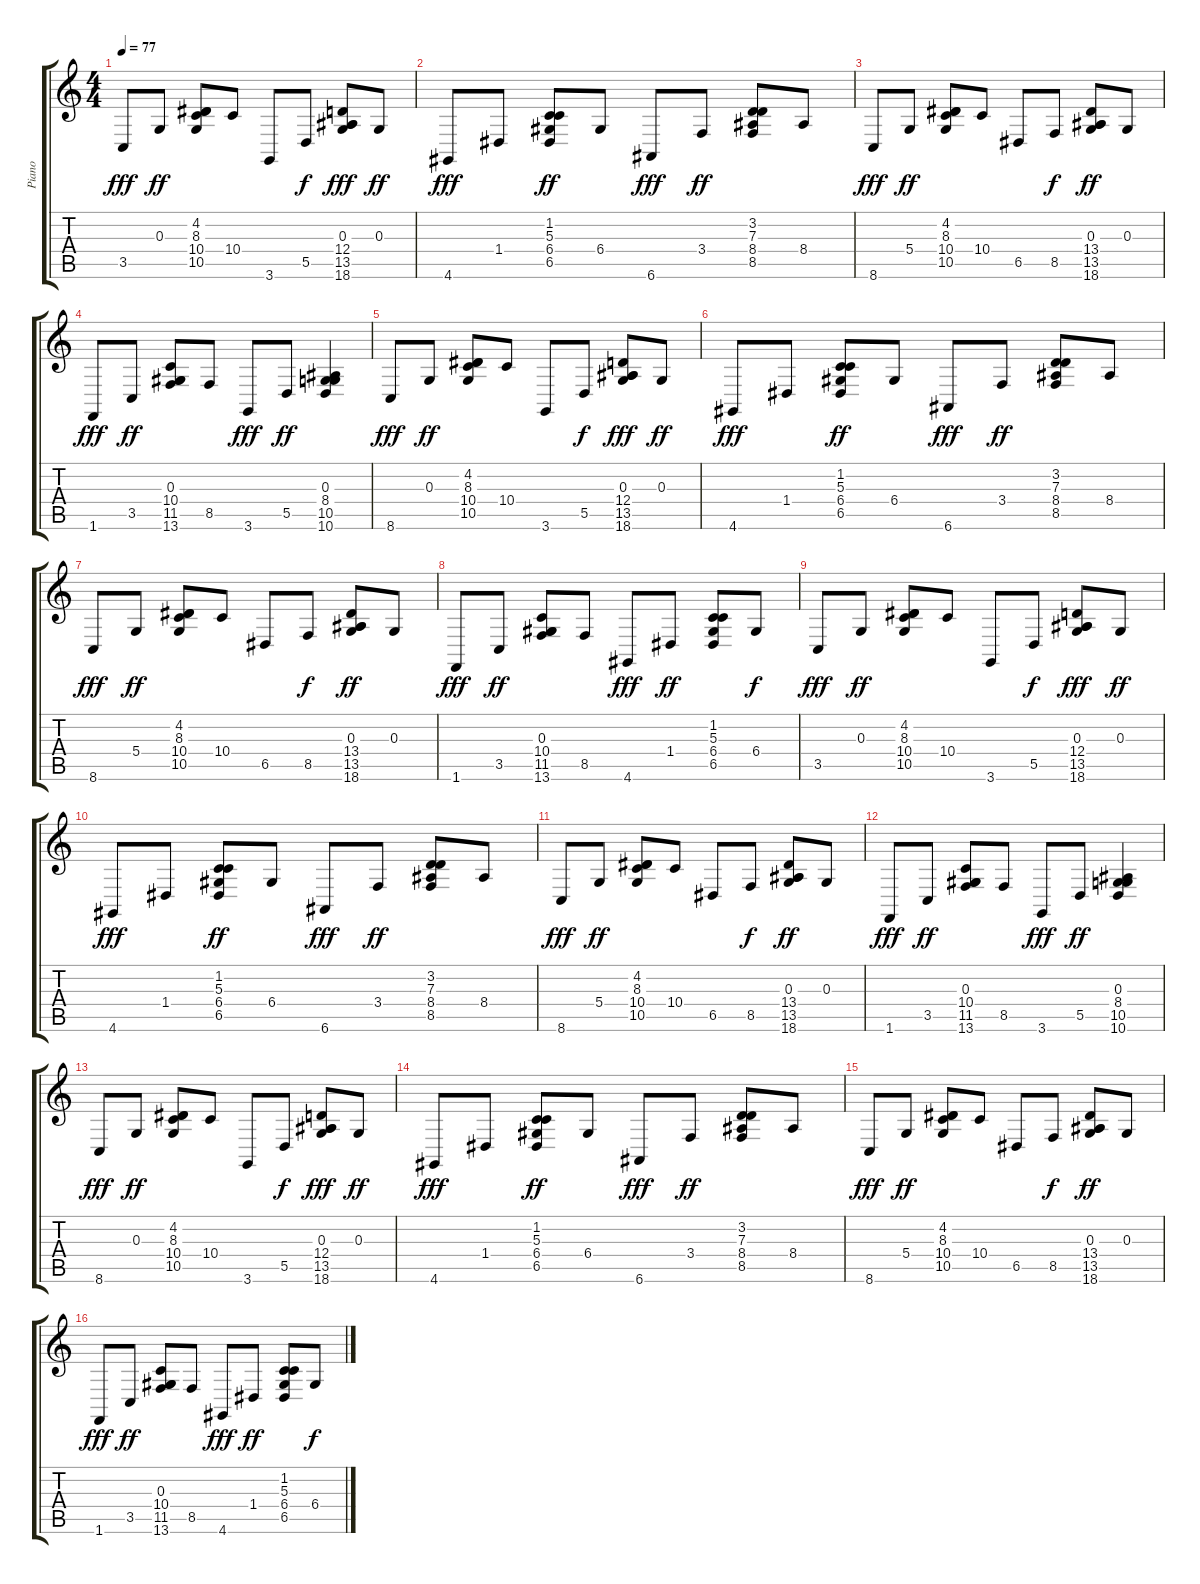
\track ("Piano" "Piano") {instrument acousticgrandpiano}
\staff {score tabs}
\tuning (E4 B3 G3 D3 A2 E2) {hide}
\ts (4 4)
\tempo 77
\clef g2
\ks c
3.5.8{dy fff} 0.3.8{dy ff} (4.2 8.3 10.4 10.5).8 10.4.8 3.6.8 5.5.8{dy f} (0.3 12.4 13.5 18.6).8{dy fff} 0.3.8{dy ff} |
4.6.8{dy fff} 1.4.8 (1.2 5.3 6.4 6.5).8{dy ff} 6.4.8 6.6.8{dy fff} 3.4.8{dy ff} (3.2 7.3 8.4 8.5).8 8.4.8 |
8.6.8{dy fff} 5.4.8{dy ff} (4.2 8.3 10.4 10.5).8 10.4.8 6.5.8 8.5.8{dy f} (0.3 13.4 13.5 18.6).8{dy ff} 0.3.8 |
1.6.8{dy fff} 3.5.8{dy ff} (0.3 10.4 11.5 13.6).8 8.5.8 3.6.8{dy fff} 5.5.8{dy ff} (0.3 8.4 10.5 10.6).4 |
8.6.8{dy fff} 0.3.8{dy ff} (4.2 8.3 10.4 10.5).8 10.4.8 3.6.8 5.5.8{dy f} (0.3 12.4 13.5 18.6).8{dy fff} 0.3.8{dy ff} |
4.6.8{dy fff} 1.4.8 (1.2 5.3 6.4 6.5).8{dy ff} 6.4.8 6.6.8{dy fff} 3.4.8{dy ff} (3.2 7.3 8.4 8.5).8 8.4.8 |
8.6.8{dy fff} 5.4.8{dy ff} (4.2 8.3 10.4 10.5).8 10.4.8 6.5.8 8.5.8{dy f} (0.3 13.4 13.5 18.6).8{dy ff} 0.3.8 |
1.6.8{dy fff} 3.5.8{dy ff} (0.3 10.4 11.5 13.6).8 8.5.8 4.6.8{dy fff} 1.4.8{dy ff} (1.2 5.3 6.4 6.5).8 6.4.8{dy f} |
3.5.8{dy fff} 0.3.8{dy ff} (4.2 8.3 10.4 10.5).8 10.4.8 3.6.8 5.5.8{dy f} (0.3 12.4 13.5 18.6).8{dy fff} 0.3.8{dy ff} |
4.6.8{dy fff} 1.4.8 (1.2 5.3 6.4 6.5).8{dy ff} 6.4.8 6.6.8{dy fff} 3.4.8{dy ff} (3.2 7.3 8.4 8.5).8 8.4.8 |
8.6.8{dy fff} 5.4.8{dy ff} (4.2 8.3 10.4 10.5).8 10.4.8 6.5.8 8.5.8{dy f} (0.3 13.4 13.5 18.6).8{dy ff} 0.3.8 |
1.6.8{dy fff} 3.5.8{dy ff} (0.3 10.4 11.5 13.6).8 8.5.8 3.6.8{dy fff} 5.5.8{dy ff} (0.3 8.4 10.5 10.6).4 |
8.6.8{dy fff} 0.3.8{dy ff} (4.2 8.3 10.4 10.5).8 10.4.8 3.6.8 5.5.8{dy f} (0.3 12.4 13.5 18.6).8{dy fff} 0.3.8{dy ff} |
4.6.8{dy fff} 1.4.8 (1.2 5.3 6.4 6.5).8{dy ff} 6.4.8 6.6.8{dy fff} 3.4.8{dy ff} (3.2 7.3 8.4 8.5).8 8.4.8 |
8.6.8{dy fff} 5.4.8{dy ff} (4.2 8.3 10.4 10.5).8 10.4.8 6.5.8 8.5.8{dy f} (0.3 13.4 13.5 18.6).8{dy ff} 0.3.8 |
1.6.8{dy fff} 3.5.8{dy ff} (0.3 10.4 11.5 13.6).8 8.5.8 4.6.8{dy fff} 1.4.8{dy ff} (1.2 5.3 6.4 6.5).8 6.4.8{dy f}
